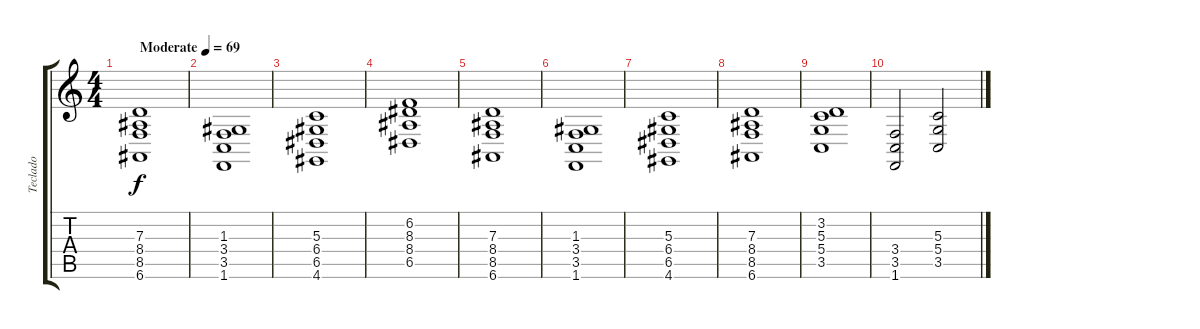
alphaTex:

\track ("Teclado" "Teclado") {instrument synthstrings2}
\staff {score tabs}
\tuning (E4 B3 G3 D3 A2 E2) {hide}
\ts (4 4)
\tempo (69 "Moderate")
\clef g2
\ks c
(7.3 8.4 8.5 6.6).1{dy f instrument synthstrings2} |
(1.3 3.4 3.5 1.6).1 |
(5.3 6.4 6.5 4.6).1 |
(6.2 8.3 8.4 6.5).1 |
(7.3 8.4 8.5 6.6).1 |
(1.3 3.4 3.5 1.6).1 |
(5.3 6.4 6.5 4.6).1 |
(7.3 8.4 8.5 6.6).1 |
(3.2 5.3 5.4 3.5).1 |
(3.4 3.5 1.6).2 (5.3 5.4 3.5).2
